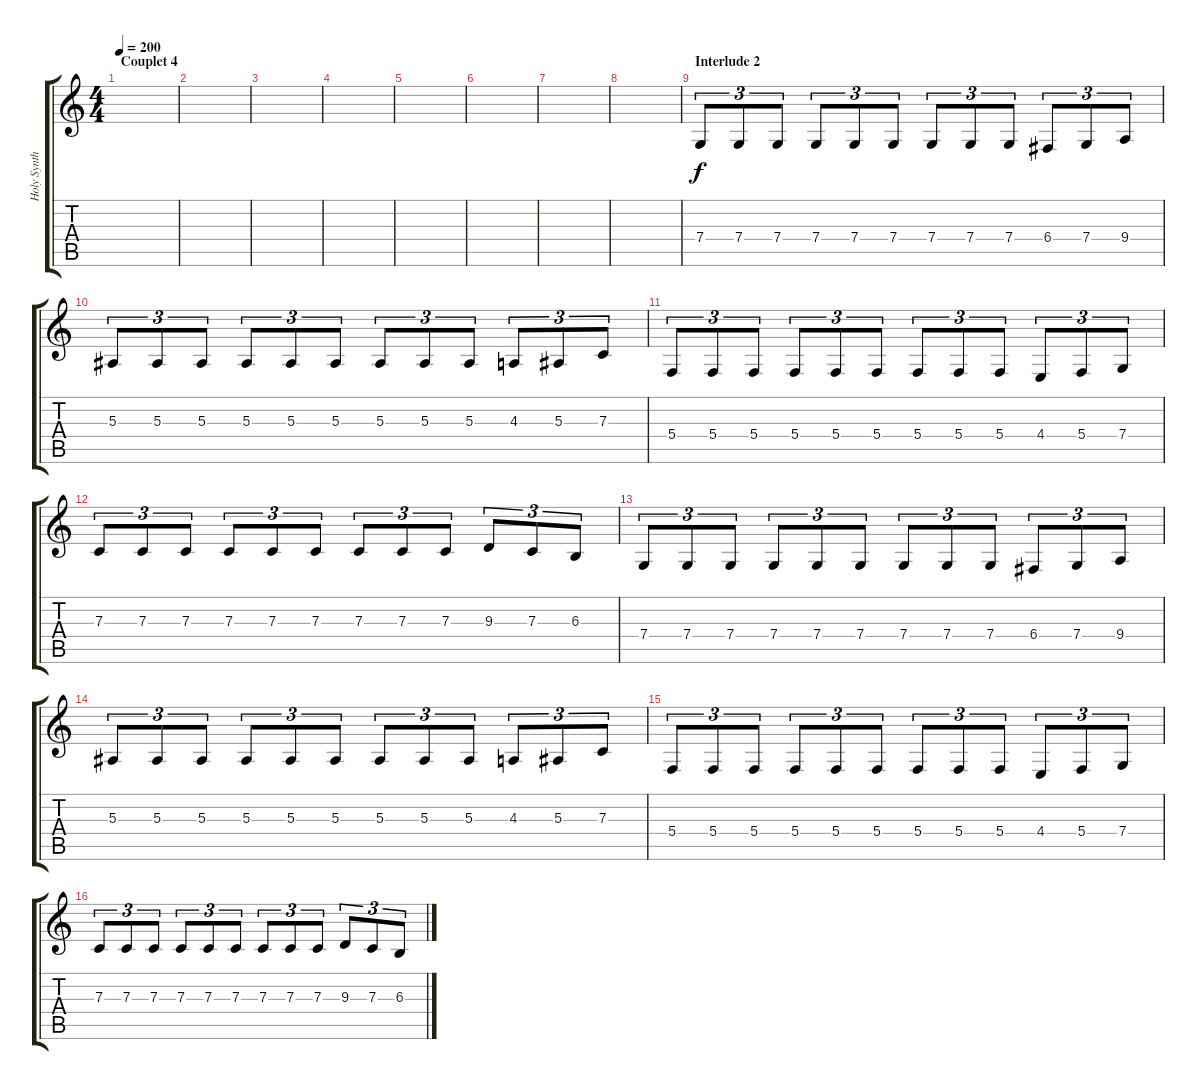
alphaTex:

\track ("Holy Synthé" "Holy Synth") {instrument lead1square}
\staff {score tabs}
\tuning (D4 A3 F3 C3 G2 D2) {hide}
\ts (4 4)
\section ("" "Couplet 4")
\tempo 200
\clef g2
\ks c
|
|
|
|
|
|
|
|
\section ("" "Interlude 2")
7.4.8{tu (3 2) instrument stringensemble1} 7.4.8{tu (3 2)} 7.4.8{tu (3 2)} 7.4.8{tu (3 2)} 7.4.8{tu (3 2)} 7.4.8{tu (3 2)} 7.4.8{tu (3 2)} 7.4.8{tu (3 2)} 7.4.8{tu (3 2)} 6.4.8{tu (3 2)} 7.4.8{tu (3 2)} 9.4.8{tu (3 2)} |
5.3.8{tu (3 2)} 5.3.8{tu (3 2)} 5.3.8{tu (3 2)} 5.3.8{tu (3 2)} 5.3.8{tu (3 2)} 5.3.8{tu (3 2)} 5.3.8{tu (3 2)} 5.3.8{tu (3 2)} 5.3.8{tu (3 2)} 4.3.8{tu (3 2)} 5.3.8{tu (3 2)} 7.3.8{tu (3 2)} |
5.4.8{tu (3 2)} 5.4.8{tu (3 2)} 5.4.8{tu (3 2)} 5.4.8{tu (3 2)} 5.4.8{tu (3 2)} 5.4.8{tu (3 2)} 5.4.8{tu (3 2)} 5.4.8{tu (3 2)} 5.4.8{tu (3 2)} 4.4.8{tu (3 2)} 5.4.8{tu (3 2)} 7.4.8{tu (3 2)} |
7.3.8{tu (3 2)} 7.3.8{tu (3 2)} 7.3.8{tu (3 2)} 7.3.8{tu (3 2)} 7.3.8{tu (3 2)} 7.3.8{tu (3 2)} 7.3.8{tu (3 2)} 7.3.8{tu (3 2)} 7.3.8{tu (3 2)} 9.3.8{tu (3 2)} 7.3.8{tu (3 2)} 6.3.8{tu (3 2)} |
7.4.8{tu (3 2) instrument stringensemble1} 7.4.8{tu (3 2)} 7.4.8{tu (3 2)} 7.4.8{tu (3 2)} 7.4.8{tu (3 2)} 7.4.8{tu (3 2)} 7.4.8{tu (3 2)} 7.4.8{tu (3 2)} 7.4.8{tu (3 2)} 6.4.8{tu (3 2)} 7.4.8{tu (3 2)} 9.4.8{tu (3 2)} |
5.3.8{tu (3 2)} 5.3.8{tu (3 2)} 5.3.8{tu (3 2)} 5.3.8{tu (3 2)} 5.3.8{tu (3 2)} 5.3.8{tu (3 2)} 5.3.8{tu (3 2)} 5.3.8{tu (3 2)} 5.3.8{tu (3 2)} 4.3.8{tu (3 2)} 5.3.8{tu (3 2)} 7.3.8{tu (3 2)} |
5.4.8{tu (3 2)} 5.4.8{tu (3 2)} 5.4.8{tu (3 2)} 5.4.8{tu (3 2)} 5.4.8{tu (3 2)} 5.4.8{tu (3 2)} 5.4.8{tu (3 2)} 5.4.8{tu (3 2)} 5.4.8{tu (3 2)} 4.4.8{tu (3 2)} 5.4.8{tu (3 2)} 7.4.8{tu (3 2)} |
7.3.8{tu (3 2)} 7.3.8{tu (3 2)} 7.3.8{tu (3 2)} 7.3.8{tu (3 2)} 7.3.8{tu (3 2)} 7.3.8{tu (3 2)} 7.3.8{tu (3 2)} 7.3.8{tu (3 2)} 7.3.8{tu (3 2)} 9.3.8{tu (3 2)} 7.3.8{tu (3 2)} 6.3.8{tu (3 2)}
